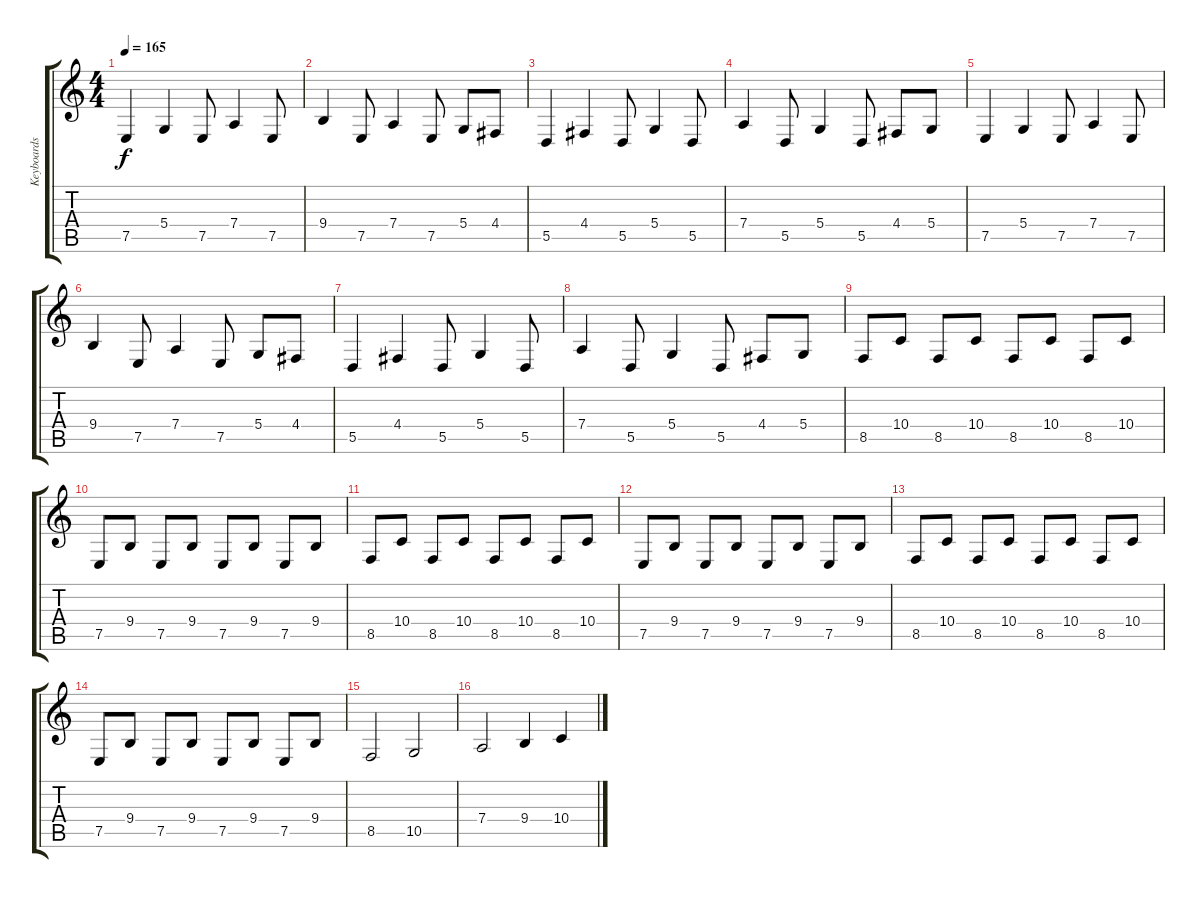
\track ("Keyboards" "Keyboards") {instrument harpsichord}
\staff {score tabs}
\tuning (E4 B3 G3 D3 A2 E2) {hide}
\ts (4 4)
\tempo 165
\clef g2
\ks c
7.5.4{dy f} 5.4.4 7.5.8 7.4.4 7.5.8 |
9.4.4 7.5.8 7.4.4 7.5.8 5.4.8 4.4.8 |
5.5.4 4.4.4 5.5.8 5.4.4 5.5.8 |
7.4.4 5.5.8 5.4.4 5.5.8 4.4.8 5.4.8 |
7.5.4 5.4.4 7.5.8 7.4.4 7.5.8 |
9.4.4 7.5.8 7.4.4 7.5.8 5.4.8 4.4.8 |
5.5.4 4.4.4 5.5.8 5.4.4 5.5.8 |
7.4.4 5.5.8 5.4.4 5.5.8 4.4.8 5.4.8 |
8.5.8 10.4.8 8.5.8 10.4.8 8.5.8 10.4.8 8.5.8 10.4.8 |
7.5.8 9.4.8 7.5.8 9.4.8 7.5.8 9.4.8 7.5.8 9.4.8 |
8.5.8 10.4.8 8.5.8 10.4.8 8.5.8 10.4.8 8.5.8 10.4.8 |
7.5.8 9.4.8 7.5.8 9.4.8 7.5.8 9.4.8 7.5.8 9.4.8 |
8.5.8 10.4.8 8.5.8 10.4.8 8.5.8 10.4.8 8.5.8 10.4.8 |
7.5.8 9.4.8 7.5.8 9.4.8 7.5.8 9.4.8 7.5.8 9.4.8 |
8.5.2 10.5.2 |
7.4.2 9.4.4 10.4.4
